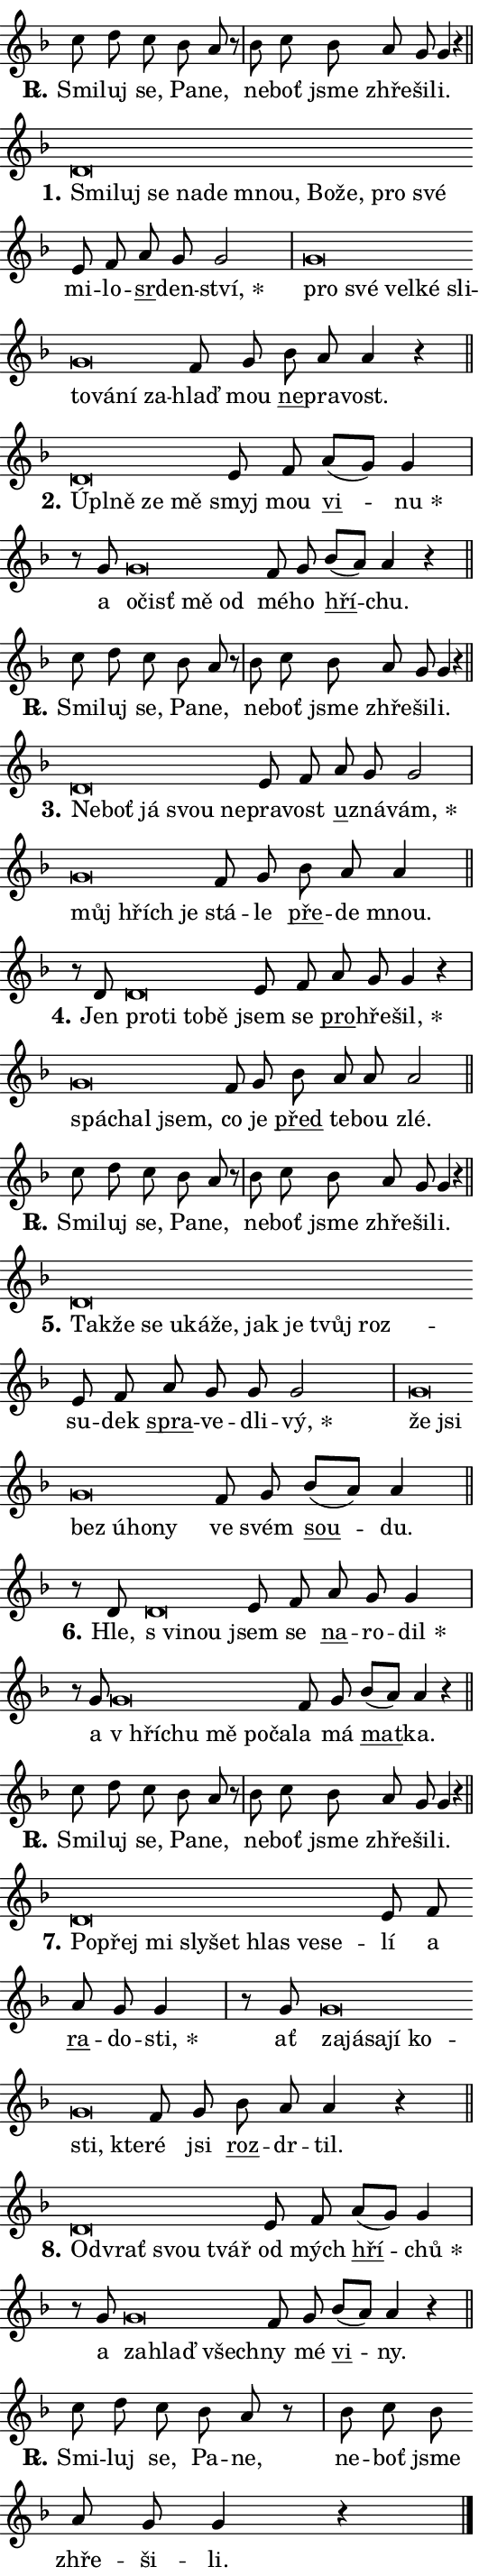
\version "2.24.0"
\header { tagline = "" }
\paper {
  indent = 0\cm
  top-margin = 0\cm
  right-margin = 0.13\cm % to fit lyric hyphens
  bottom-margin = 0\cm
  left-margin = 0\cm
  paper-width = 9\cm
  page-breaking = #ly:one-page-breaking
  system-system-spacing.basic-distance = #11
  score-system-spacing.basic-distance = #11
  ragged-last = ##f
}


%% Author: Thomas Morley
%% https://lists.gnu.org/archive/html/lilypond-user/2020-05/msg00002.html
#(define (line-position grob)
"Returns position of @var[grob} in current system:
   @code{'start}, if at first time-step
   @code{'end}, if at last time-step
   @code{'middle} otherwise
"
  (let* ((col (ly:item-get-column grob))
         (ln (ly:grob-object col 'left-neighbor))
         (rn (ly:grob-object col 'right-neighbor))
         (col-to-check-left (if (ly:grob? ln) ln col))
         (col-to-check-right (if (ly:grob? rn) rn col))
         (break-dir-left
           (and
             (ly:grob-property col-to-check-left 'non-musical #f)
             (ly:item-break-dir col-to-check-left)))
         (break-dir-right
           (and
             (ly:grob-property col-to-check-right 'non-musical #f)
             (ly:item-break-dir col-to-check-right))))
        (cond ((eqv? 1 break-dir-left) 'start)
              ((eqv? -1 break-dir-right) 'end)
              (else 'middle))))

#(define (tranparent-at-line-position vctor)
  (lambda (grob)
  "Relying on @code{line-position} select the relevant enry from @var{vctor}.
Used to determine transparency,"
    (case (line-position grob)
      ((end) (not (vector-ref vctor 0)))
      ((middle) (not (vector-ref vctor 1)))
      ((start) (not (vector-ref vctor 2))))))

noteHeadBreakVisibility =
#(define-music-function (break-visibility)(vector?)
"Makes @code{NoteHead}s transparent relying on @var{break-visibility}"
#{
  \override NoteHead.transparent =
    #(tranparent-at-line-position break-visibility)
#})

#(define delete-ledgers-for-transparent-note-heads
  (lambda (grob)
    "Reads whether a @code{NoteHead} is transparent.
If so this @code{NoteHead} is removed from @code{'note-heads} from
@var{grob}, which is supposed to be @code{LedgerLineSpanner}.
As a result ledgers are not printed for this @code{NoteHead}"
    (let* ((nhds-array (ly:grob-object grob 'note-heads))
           (nhds-list
             (if (ly:grob-array? nhds-array)
                 (ly:grob-array->list nhds-array)
                 '()))
           ;; Relies on the transparent-property being done before
           ;; Staff.LedgerLineSpanner.after-line-breaking is executed.
           ;; This is fragile ...
           (to-keep
             (remove
               (lambda (nhd)
                 (ly:grob-property nhd 'transparent #f))
               nhds-list)))
      ;; TODO find a better method to iterate over grob-arrays, similiar
      ;; to filter/remove etc for lists
      ;; For now rebuilt from scratch
      (set! (ly:grob-object grob 'note-heads)  '())
      (for-each
        (lambda (nhd)
          (ly:pointer-group-interface::add-grob grob 'note-heads nhd))
        to-keep))))

squashNotes = {
  \override NoteHead.X-extent = #'(-0.2 . 0.2)
  \override NoteHead.Y-extent = #'(-0.75 . 0)
  \override NoteHead.stencil =
    #(lambda (grob)
       (let ((pos (ly:grob-property grob 'staff-position)))
         (begin
           (if (< pos -7) (display "ERROR: Lower brevis then expected\n") (display ""))
           (if (<= pos -6) ly:text-interface::print ly:note-head::print))))
}
unSquashNotes = {
  \revert NoteHead.X-extent
  \revert NoteHead.Y-extent
  \revert NoteHead.stencil
}

hideNotes = \noteHeadBreakVisibility #begin-of-line-visible
unHideNotes = \noteHeadBreakVisibility #all-visible

% work-around for resetting accidentals
% https://lilypond.org/doc/v2.23/Documentation/notation/displaying-rhythms#unmetered-music
cadenzaMeasure = {
  \cadenzaOff
  \partial 1024 s1024
  \cadenzaOn
}

#(define-markup-command (accent layout props text) (markup?)
  "Underline accented syllable"
  (interpret-markup layout props
    #{\markup \override #'(offset . 4.3) \underline { #text }#}))

responsum = \markup \concat {
  "R" \hspace #-1.05 \path #0.1 #'((moveto 0 0.07) (lineto 0.9 0.8)) \hspace #0.05 "."
}

spaceSize = #0.6828661417322834 % exact space size for TeX Gyre Schola

\layout {
  \context {
    \Staff
    \remove "Time_signature_engraver"
    \override LedgerLineSpanner.after-line-breaking = #delete-ledgers-for-transparent-note-heads
  }
  \context {
    \Lyrics {
      \override LyricSpace.minimum-distance = \spaceSize
      \override LyricText.font-name = #"TeX Gyre Schola"
      \override LyricText.font-size = 1
      \override StanzaNumber.font-name = #"TeX Gyre Schola Bold"
      \override StanzaNumber.font-size = 1
    }
  }
  \context {
    \Score 
    \override NoteHead.text =
      #(lambda (grob) 
        (let ((pos (ly:grob-property grob 'staff-position)))
          #{\markup {
            \combine
              \halign #-0.55 \raise #(if (= pos -6) 0 0.5) \override #'(thickness . 2) \draw-line #'(3.2 . 0)
              \musicglyph "noteheads.sM1"
          }#}))
  }
}

% magnetic-lyrics.ily
%
%   written by
%     Jean Abou Samra <jean@abou-samra.fr>
%     Werner Lemberg <wl@gnu.org>
%
%   adapted by
%     Jiri Hon <jiri.hon@gmail.com>
%
% Version 2022-Apr-15

% https://www.mail-archive.com/lilypond-user@gnu.org/msg149350.html

#(define (Left_hyphen_pointer_engraver context)
   "Collect syllable-hyphen-syllable occurrences in lyrics and store
them in properties.  This engraver only looks to the left.  For
example, if the lyrics input is @code{foo -- bar}, it does the
following.

@itemize @bullet
@item
Set the @code{text} property of the @code{LyricHyphen} grob between
@q{foo} and @q{bar} to @code{foo}.

@item
Set the @code{left-hyphen} property of the @code{LyricText} grob with
text @q{foo} to the @code{LyricHyphen} grob between @q{foo} and
@q{bar}.
@end itemize

Use this auxiliary engraver in combination with the
@code{lyric-@/text::@/apply-@/magnetic-@/offset!} hook."
   (let ((hyphen #f)
         (text #f))
     (make-engraver
      (acknowledgers
       ((lyric-syllable-interface engraver grob source-engraver)
        (set! text grob)))
      (end-acknowledgers
       ((lyric-hyphen-interface engraver grob source-engraver)
        ;(when (not (grob::has-interface grob 'lyric-space-interface))
          (set! hyphen grob)));)
      ((stop-translation-timestep engraver)
       (when (and text hyphen)
         (ly:grob-set-object! text 'left-hyphen hyphen))
       (set! text #f)
       (set! hyphen #f)))))

#(define (lyric-text::apply-magnetic-offset! grob)
   "If the space between two syllables is less than the value in
property @code{LyricText@/.details@/.squash-threshold}, move the right
syllable to the left so that it gets concatenated with the left
syllable.

Use this function as a hook for
@code{LyricText@/.after-@/line-@/breaking} if the
@code{Left_@/hyphen_@/pointer_@/engraver} is active."
   (let ((hyphen (ly:grob-object grob 'left-hyphen #f)))
     (when hyphen
       (let ((left-text (ly:spanner-bound hyphen LEFT)))
         (when (grob::has-interface left-text 'lyric-syllable-interface)
           (let* ((common (ly:grob-common-refpoint grob left-text X))
                  (this-x-ext (ly:grob-extent grob common X))
                  (left-x-ext
                   (begin
                     ;; Trigger magnetism for left-text.
                     (ly:grob-property left-text 'after-line-breaking)
                     (ly:grob-extent left-text common X)))
                  ;; `delta` is the gap width between two syllables.
                  (delta (- (interval-start this-x-ext)
                            (interval-end left-x-ext)))
                  (details (ly:grob-property grob 'details))
                  (threshold (assoc-get 'squash-threshold details 0.2)))
             (when (< delta threshold)
               (let* (;; We have to manipulate the input text so that
                      ;; ligatures crossing syllable boundaries are not
                      ;; disabled.  For languages based on the Latin
                      ;; script this is essentially a beautification.
                      ;; However, for non-Western scripts it can be a
                      ;; necessity.
                      (lt (ly:grob-property left-text 'text))
                      (rt (ly:grob-property grob 'text))
                      (is-space (grob::has-interface hyphen 'lyric-space-interface))
                      (space (if is-space " " ""))
                      (extra-delta (if is-space spaceSize 0))
                      ;; Append new syllable.
                      (ltrt-space (if (and (string? lt) (string? rt))
                                (string-append lt space rt)
                                (make-concat-markup (list lt space rt))))
                      ;; Right-align `ltrt` to the right side.
                      (ltrt-space-markup (grob-interpret-markup
                               grob
                               (make-translate-markup
                                (cons (interval-length this-x-ext) 0)
                                (make-right-align-markup ltrt-space)))))
                 (begin
                   ;; Don't print `left-text`.
                   (ly:grob-set-property! left-text 'stencil #f)
                   ;; Set text and stencil (which holds all collected
                   ;; syllables so far) and shift it to the left.
                   (ly:grob-set-property! grob 'text ltrt-space)
                   (ly:grob-set-property! grob 'stencil ltrt-space-markup)
                   (ly:grob-translate-axis! grob (- (- delta extra-delta)) X))))))))))


#(define (lyric-hyphen::displace-bounds-first grob)
   ;; Make very sure this callback isn't triggered too early.
   (let ((left (ly:spanner-bound grob LEFT))
         (right (ly:spanner-bound grob RIGHT)))
     (ly:grob-property left 'after-line-breaking)
     (ly:grob-property right 'after-line-breaking)
     (ly:lyric-hyphen::print grob)))

squashThreshold = #0.4

\layout {
  \context {
    \Lyrics
    \consists #Left_hyphen_pointer_engraver
    \override LyricText.after-line-breaking =
      #lyric-text::apply-magnetic-offset!
    \override LyricHyphen.stencil = #lyric-hyphen::displace-bounds-first
    \override LyricText.details.squash-threshold = \squashThreshold
    \override LyricHyphen.minimum-distance = 0
    \override LyricHyphen.minimum-length = \squashThreshold
  }
}

squashText = \override LyricText.details.squash-threshold = 9999
unSquashText = \override LyricText.details.squash-threshold = \squashThreshold

leftText = \override LyricText.self-alignment-X = #LEFT
unLeftText = \revert LyricText.self-alignment-X

starOffset = #(lambda (grob) 
                (let ((x_offset (ly:self-alignment-interface::aligned-on-x-parent grob)))
                  (if (= x_offset 0) 0 (+ x_offset 1.2))))

star = #(define-music-function (syllable)(string?)
"Append star separator at the end of a syllable"
#{
  \once \override LyricText.X-offset = #starOffset
  \lyricmode { \markup {
    #syllable
    \override #'((font-name . "TeX Gyre Schola Bold")) \hspace #0.2 \lower #0.65 \larger "*"
  } }
#})

starAccent = #(define-music-function (syllable)(string?)
"Append star separator at the end of a syllable and make accent"
#{
  \once \override LyricText.X-offset = #starOffset
  \lyricmode { \markup {
    \accent #syllable
    \override #'((font-name . "TeX Gyre Schola Bold")) \hspace #0.2 \lower #0.65 \larger "*"
  } }
#})

breath = #(define-music-function (syllable)(string?)
"Append breathing indicator at the end of a syllable"
#{
  \lyricmode { \markup { #syllable "+" } }
#})

optionalBreath = #(define-music-function (syllable)(string?)
"Append optional breathing indicator at the end of a syllable"
#{
  \lyricmode { \markup { #syllable "(+)" } }
#})


\score {
    <<
        \new Voice = "melody" { \cadenzaOn \key f \major \relative { c''8 d c bes a r \cadenzaMeasure \bar "|" bes c bes \bar "" a g g4 r \cadenzaMeasure \bar "||" \break } }
        \new Lyrics \lyricsto "melody" { \lyricmode { \set stanza = \responsum
Smi -- luj se, Pa -- ne, ne -- boť jsme zhře -- ši -- li. } }
    >>
    \layout {}
}

\score {
    <<
        \new Voice = "melody" { \cadenzaOn \key f \major \relative { \squashNotes d'\breve*1/16 \hideNotes \breve*1/16 \bar "" \breve*1/16 \bar "" \breve*1/16 \bar "" \breve*1/16 \bar "" \breve*1/16 \bar "" \breve*1/16 \bar "" \breve*1/16 \bar "" \breve*1/16 \breve*1/16 \bar "" \unHideNotes \unSquashNotes e8 f \bar "" a g g2 \cadenzaMeasure \bar "|" \squashNotes g\breve*1/16 \hideNotes \breve*1/16 \bar "" \breve*1/16 \bar "" \breve*1/16 \bar "" \breve*1/16 \bar "" \breve*1/16 \bar "" \breve*1/16 \bar "" \breve*1/16 \breve*1/16 \bar "" \unHideNotes \unSquashNotes f8 g \bar "" bes a a4 r \cadenzaMeasure \bar "||" \break } }
        \new Lyrics \lyricsto "melody" { \lyricmode { \set stanza = "1."
\leftText Smi -- \squashText luj se na -- de mnou, Bo -- že, pro své \unLeftText \unSquashText mi -- lo -- \markup \accent sr -- den -- \star ství, \leftText pro \squashText své vel -- ké sli -- to -- vá -- ní za -- \unLeftText \unSquashText hlaď mou \markup \accent ne -- pra -- vost. } }
    >>
    \layout {}
}

\score {
    <<
        \new Voice = "melody" { \cadenzaOn \key f \major \relative { \squashNotes d'\breve*1/16 \hideNotes \breve*1/16 \bar "" \breve*1/16 \breve*1/16 \bar "" \unHideNotes \unSquashNotes e8 f \bar "" a[( g)] g4 \cadenzaMeasure \bar "|" r8 g8 \squashNotes g\breve*1/16 \hideNotes \breve*1/16 \bar "" \breve*1/16 \breve*1/16 \bar "" \unHideNotes \unSquashNotes f8 g \bar "" bes[( a)] a4 r \cadenzaMeasure \bar "||" \break } }
        \new Lyrics \lyricsto "melody" { \lyricmode { \set stanza = "2."
\leftText Úpl -- \squashText ně ze mě \unLeftText \unSquashText smyj mou \markup \accent vi -- \star nu a \leftText o -- \squashText čisť mě od \unLeftText \unSquashText mé -- ho \markup \accent hří -- chu. } }
    >>
    \layout {}
}

\score {
    <<
        \new Voice = "melody" { \cadenzaOn \key f \major \relative { c''8 d c bes a r \cadenzaMeasure \bar "|" bes c bes \bar "" a g g4 r \cadenzaMeasure \bar "||" \break } }
        \new Lyrics \lyricsto "melody" { \lyricmode { \set stanza = \responsum
Smi -- luj se, Pa -- ne, ne -- boť jsme zhře -- ši -- li. } }
    >>
    \layout {}
}

\score {
    <<
        \new Voice = "melody" { \cadenzaOn \key f \major \relative { \squashNotes d'\breve*1/16 \hideNotes \breve*1/16 \bar "" \breve*1/16 \bar "" \breve*1/16 \breve*1/16 \bar "" \unHideNotes \unSquashNotes e8 f \bar "" a g g2 \cadenzaMeasure \bar "|" \squashNotes g\breve*1/16 \hideNotes \breve*1/16 \breve*1/16 \bar "" \unHideNotes \unSquashNotes f8 g \bar "" bes a a4 \cadenzaMeasure \bar "||" \break } }
        \new Lyrics \lyricsto "melody" { \lyricmode { \set stanza = "3."
\leftText Ne -- \squashText boť já svou ne -- \unLeftText \unSquashText pra -- vost \markup \accent u -- zná -- \star vám, \leftText můj \squashText hřích je \unLeftText \unSquashText stá -- le \markup \accent pře -- de mnou. } }
    >>
    \layout {}
}

\score {
    <<
        \new Voice = "melody" { \cadenzaOn \key f \major \relative { r8 d'8 \squashNotes d\breve*1/16 \hideNotes \breve*1/16 \bar "" \breve*1/16 \breve*1/16 \bar "" \unHideNotes \unSquashNotes e8 f \bar "" a g g4 r \cadenzaMeasure \bar "|" \squashNotes g\breve*1/16 \hideNotes \breve*1/16 \breve*1/16 \bar "" \unHideNotes \unSquashNotes f8 g \bar "" bes a a a2 \cadenzaMeasure \bar "||" \break } }
        \new Lyrics \lyricsto "melody" { \lyricmode { \set stanza = "4."
Jen \leftText pro -- \squashText ti to -- bě \unLeftText \unSquashText jsem se \markup \accent pro -- hře -- \star šil, \leftText spá -- \squashText chal jsem, \unLeftText \unSquashText co je \markup \accent před te -- bou zlé. } }
    >>
    \layout {}
}

\score {
    <<
        \new Voice = "melody" { \cadenzaOn \key f \major \relative { c''8 d c bes a r \cadenzaMeasure \bar "|" bes c bes \bar "" a g g4 r \cadenzaMeasure \bar "||" \break } }
        \new Lyrics \lyricsto "melody" { \lyricmode { \set stanza = \responsum
Smi -- luj se, Pa -- ne, ne -- boť jsme zhře -- ši -- li. } }
    >>
    \layout {}
}

\score {
    <<
        \new Voice = "melody" { \cadenzaOn \key f \major \relative { \squashNotes d'\breve*1/16 \hideNotes \breve*1/16 \bar "" \breve*1/16 \bar "" \breve*1/16 \bar "" \breve*1/16 \bar "" \breve*1/16 \bar "" \breve*1/16 \bar "" \breve*1/16 \bar "" \breve*1/16 \breve*1/16 \bar "" \unHideNotes \unSquashNotes e8 f \bar "" a g g g2 \cadenzaMeasure \bar "|" \squashNotes g\breve*1/16 \hideNotes \breve*1/16 \bar "" \breve*1/16 \bar "" \breve*1/16 \bar "" \breve*1/16 \breve*1/16 \bar "" \unHideNotes \unSquashNotes f8 g \bar "" bes[( a)] a4 \cadenzaMeasure \bar "||" \break } }
        \new Lyrics \lyricsto "melody" { \lyricmode { \set stanza = "5."
\leftText Tak -- \squashText že se u -- ká -- že, jak je tvůj roz -- \unLeftText \unSquashText su -- dek \markup \accent spra -- ve -- dli -- \star vý, \leftText že \squashText jsi bez ú -- ho -- ny \unLeftText \unSquashText ve svém \markup \accent sou -- du. } }
    >>
    \layout {}
}

\score {
    <<
        \new Voice = "melody" { \cadenzaOn \key f \major \relative { r8 d'8 \squashNotes d\breve*1/16 \hideNotes \breve*1/16 \bar "" \unHideNotes \unSquashNotes e8 f \bar "" a g g4 \cadenzaMeasure \bar "|" r8 g8 \squashNotes g\breve*1/16 \hideNotes \breve*1/16 \bar "" \breve*1/16 \bar "" \breve*1/16 \breve*1/16 \bar "" \unHideNotes \unSquashNotes f8 g \bar "" bes[( a)] a4 r \cadenzaMeasure \bar "||" \break } }
        \new Lyrics \lyricsto "melody" { \lyricmode { \set stanza = "6."
Hle, \leftText "s vi" -- \squashText nou \unLeftText \unSquashText jsem se \markup \accent na -- ro -- \star dil a \leftText "v hří" -- \squashText chu mě po -- ča -- \unLeftText \unSquashText la má \markup \accent mat -- ka. } }
    >>
    \layout {}
}

\score {
    <<
        \new Voice = "melody" { \cadenzaOn \key f \major \relative { c''8 d c bes a r \cadenzaMeasure \bar "|" bes c bes \bar "" a g g4 r \cadenzaMeasure \bar "||" \break } }
        \new Lyrics \lyricsto "melody" { \lyricmode { \set stanza = \responsum
Smi -- luj se, Pa -- ne, ne -- boť jsme zhře -- ši -- li. } }
    >>
    \layout {}
}

\score {
    <<
        \new Voice = "melody" { \cadenzaOn \key f \major \relative { \squashNotes d'\breve*1/16 \hideNotes \breve*1/16 \bar "" \breve*1/16 \bar "" \breve*1/16 \bar "" \breve*1/16 \bar "" \breve*1/16 \bar "" \breve*1/16 \breve*1/16 \bar "" \unHideNotes \unSquashNotes e8 f \bar "" a g g4 \cadenzaMeasure \bar "|" r8 g8 \squashNotes g\breve*1/16 \hideNotes \breve*1/16 \bar "" \breve*1/16 \bar "" \breve*1/16 \bar "" \breve*1/16 \bar "" \breve*1/16 \breve*1/16 \bar "" \unHideNotes \unSquashNotes f8 g \bar "" bes a a4 r \cadenzaMeasure \bar "||" \break } }
        \new Lyrics \lyricsto "melody" { \lyricmode { \set stanza = "7."
\leftText Po -- \squashText přej mi sly -- šet hlas ve -- se -- \unLeftText \unSquashText lí a \markup \accent ra -- do -- \star sti, ať \leftText za -- \squashText já -- sa -- jí ko -- sti, kte -- \unLeftText \unSquashText ré jsi \markup \accent roz -- dr -- til. } }
    >>
    \layout {}
}

\score {
    <<
        \new Voice = "melody" { \cadenzaOn \key f \major \relative { \squashNotes d'\breve*1/16 \hideNotes \breve*1/16 \bar "" \breve*1/16 \breve*1/16 \bar "" \unHideNotes \unSquashNotes e8 f \bar "" a[( g)] g4 \cadenzaMeasure \bar "|" r8 g8 \squashNotes g\breve*1/16 \hideNotes \breve*1/16 \breve*1/16 \bar "" \unHideNotes \unSquashNotes f8 g \bar "" bes[( a)] a4 r \cadenzaMeasure \bar "||" \break } }
        \new Lyrics \lyricsto "melody" { \lyricmode { \set stanza = "8."
\leftText Od -- \squashText vrať svou tvář \unLeftText \unSquashText od mých \markup \accent hří -- \star chů a \leftText za -- \squashText hlaď všech -- \unLeftText \unSquashText ny mé \markup \accent vi -- ny. } }
    >>
    \layout {}
}

\score {
    <<
        \new Voice = "melody" { \cadenzaOn \key f \major \relative { c''8 d c bes a r \cadenzaMeasure \bar "|" bes c bes \bar "" a g g4 r \cadenzaMeasure \bar "||" \break } \bar "|." }
        \new Lyrics \lyricsto "melody" { \lyricmode { \set stanza = \responsum
Smi -- luj se, Pa -- ne, ne -- boť jsme zhře -- ši -- li. } }
    >>
    \layout {}
}
